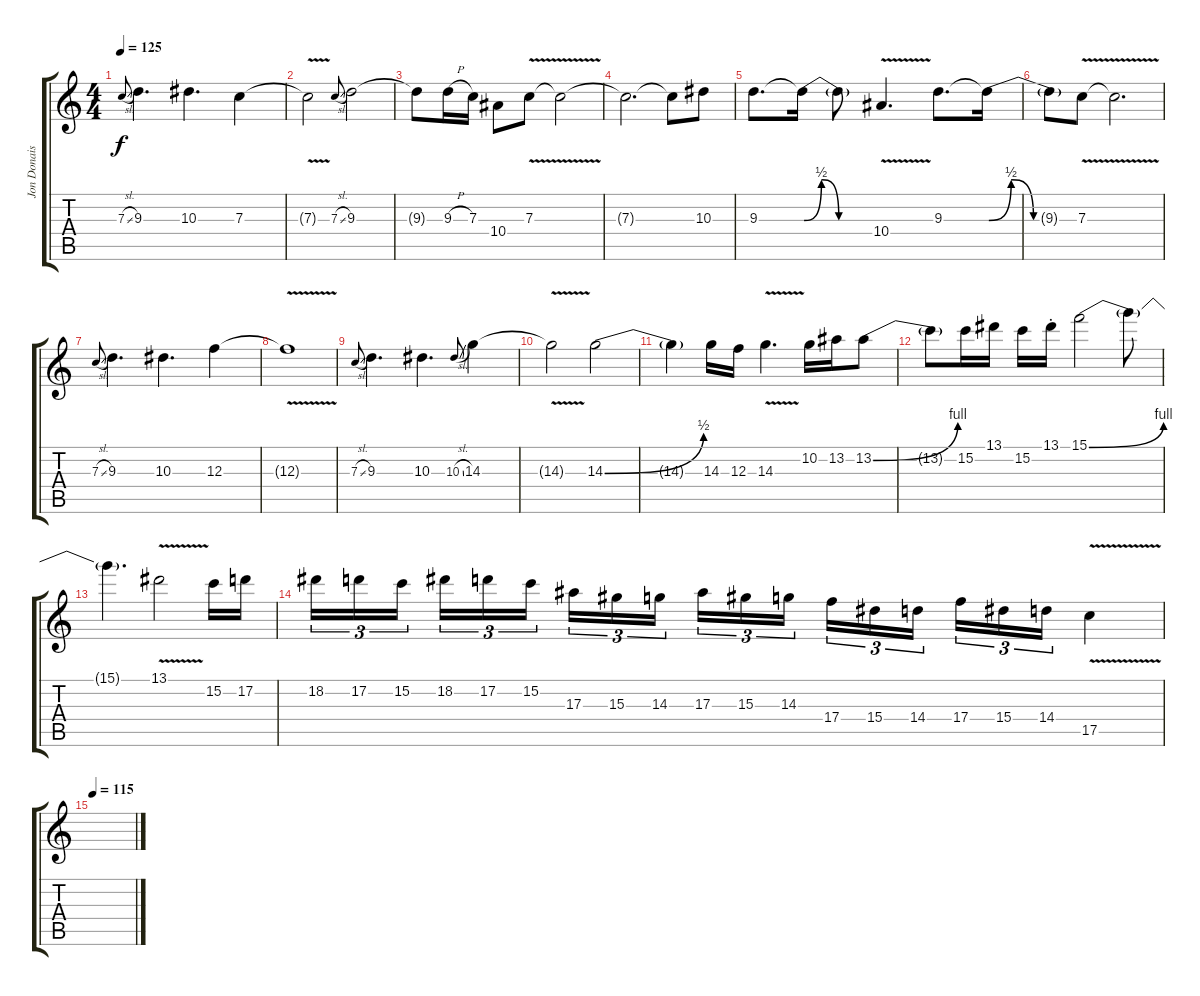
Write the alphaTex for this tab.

\track ("Jon Donais Solo" "Jon Donais") {instrument distortionguitar}
\staff {score tabs}
\tuning (D4 A3 F3 C3 G2 C2) {hide}
\ts (4 4)
\tempo 125
\clef g2
\ks c
7.3{sl}.8{gr onbeat dy f} 9.3.4{d} 10.3.4{d} 7.3.4 |
7.3{v t}.2 7.3{sl}.8{gr onbeat} 9.3.2 |
9.3{t}.8 9.3{h}.16 7.3.16 10.4.8 7.3{v}.8 7.3{t}.2 |
7.3{t}.2{d} 7.3{t}.8 10.3.8 |
9.3.8{d} 9.3{be (custom 0 0 15 2 30 0 60 0) t}.16 9.3{t}.8 10.4{v}.4{d} 9.3.8{d} 9.3{be (custom 0 0 15 2 30 0 60 0) t}.16 |
9.3{t}.8 7.3{v}.8 7.3{t}.2{d} |
7.3{sl}.8{gr onbeat} 9.3.4{d} 10.3.4{d} 12.3.4 |
12.3{v t}.1 |
7.3{sl}.8{gr onbeat} 9.3.4{d} 10.3.4{d} 10.3{sl}.8{gr onbeat} 14.3.4 |
14.3{v t}.2 14.3{be (bend 0 0 60 2)}.2 |
14.3{t}.4 14.3.16 12.3.16 14.3{v}.4{d} 10.2.16 13.2.16 13.2{be (bend 0 0 60 4)}.8 |
13.2{t}.8 15.2.16 13.1.16 15.2.16 13.1{st}.16 15.1{be (bend 0 0 60 4)}.2 15.1{t}.8 |
15.1{t}.4{d} 13.1{v}.2 15.2.16 17.2.16 |
18.2.16{tu (3 2)} 17.2.16{tu (3 2)} 15.2.16{tu (3 2) beam splitsecondary} 18.2.16{tu (3 2)} 17.2.16{tu (3 2)} 15.2.16{tu (3 2)} 17.3.16{tu (3 2)} 15.3.16{tu (3 2)} 14.3.16{tu (3 2) beam splitsecondary} 17.3.16{tu (3 2)} 15.3.16{tu (3 2)} 14.3.16{tu (3 2)} 17.4.16{tu (3 2)} 15.4.16{tu (3 2)} 14.4.16{tu (3 2) beam splitsecondary} 17.4.16{tu (3 2)} 15.4.16{tu (3 2)} 14.4.16{tu (3 2)} 17.5{v}.4 |
\tempo 115
